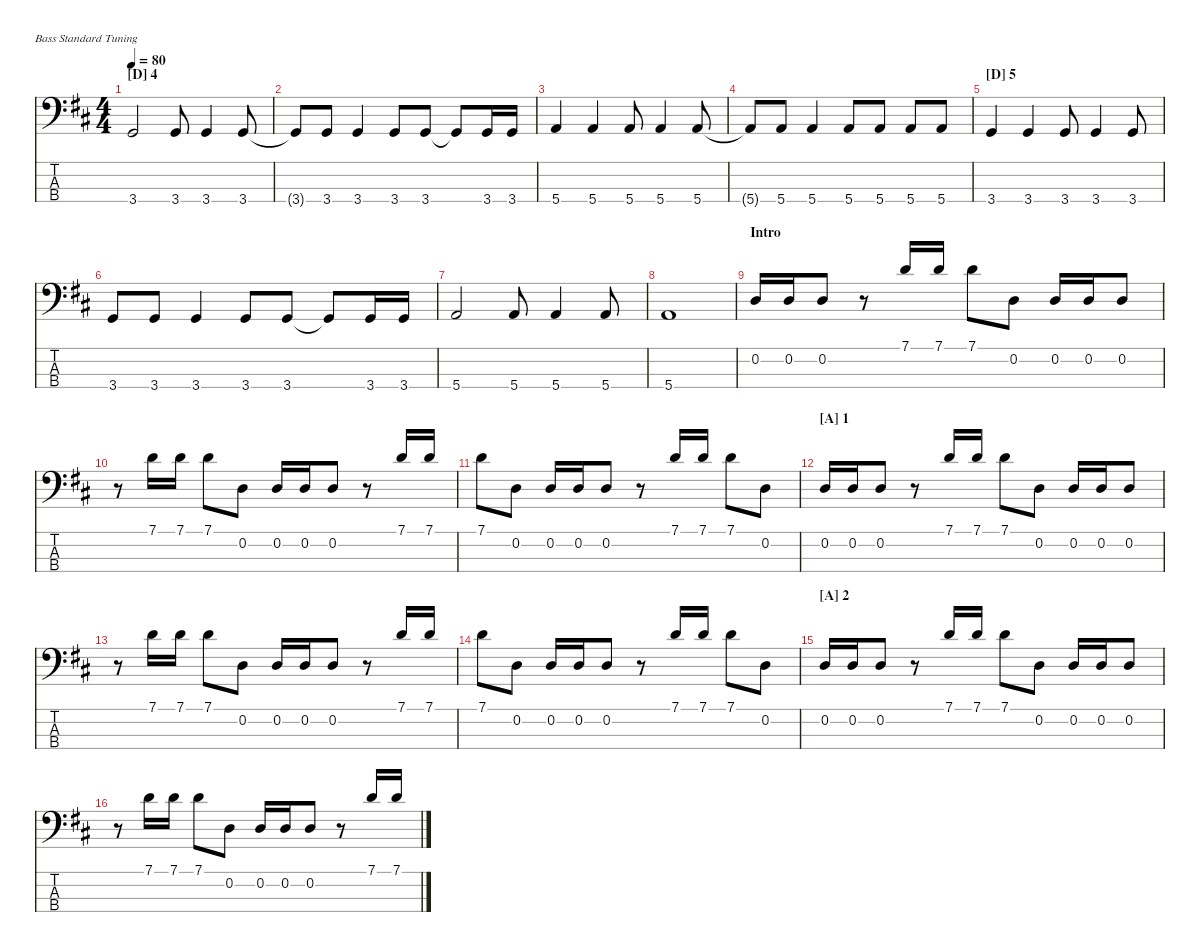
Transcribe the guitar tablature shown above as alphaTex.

\hideDynamics
\bracketExtendMode nobrackets
\singleTrackTrackNamePolicy hidden
\multiTrackTrackNamePolicy hidden
\otherSystemsTrackNameOrientation horizontal
\track ("Bass" "E-Bass") {instrument electricbassfinger}
\staff {score tabs}
\tuning (G2 D2 A1 E1)
\ts (4 4)
\section ("D" "4")
\tempo 80
\clef f4
\ks d
3.4{acc forcenatural}.2{dy f beam Up} 3.4{acc forcenatural}.8{beam Up} 3.4{acc forcenatural}.4{beam Up} 3.4{acc forcenatural}.8{beam Up} |
3.4{t acc forcenatural}.8{beam Up} 3.4{acc forcenatural}.8{beam Up} 3.4{acc forcenatural}.4{beam Up} 3.4{acc forcenatural}.8{beam Up} 3.4{acc forcenatural}.8{beam Up} 3.4{t acc forcenatural}.8{beam Up} 3.4{acc forcenatural}.16{beam Up} 3.4{acc forcenatural}.16{beam Up} |
5.4{acc forcenatural}.4{beam Up} 5.4{acc forcenatural}.4{beam Up} 5.4{acc forcenatural}.8{beam Up} 5.4{acc forcenatural}.4{beam Up} 5.4{acc forcenatural}.8{beam Up} |
5.4{t acc forcenatural}.8{beam Up} 5.4{acc forcenatural}.8{beam Up} 5.4{acc forcenatural}.4{beam Up} 5.4{acc forcenatural}.8{beam Up} 5.4{acc forcenatural}.8{beam Up} 5.4{acc forcenatural}.8{beam Up} 5.4{acc forcenatural}.8{beam Up} |
\section ("D" "5")
3.4{acc forcenatural}.4{beam Up} 3.4{acc forcenatural}.4{beam Up} 3.4{acc forcenatural}.8{beam Up} 3.4{acc forcenatural}.4{beam Up} 3.4{acc forcenatural}.8{beam Up} |
3.4{acc forcenatural}.8{beam Up} 3.4{acc forcenatural}.8{beam Up} 3.4{acc forcenatural}.4{beam Up} 3.4{acc forcenatural}.8{beam Up} 3.4{acc forcenatural}.8{beam Up} 3.4{t acc forcenatural}.8{beam Up} 3.4{acc forcenatural}.16{beam Up} 3.4{acc forcenatural}.16{beam Up} |
5.4{acc forcenatural}.2{beam Up} 5.4{acc forcenatural}.8{beam Up} 5.4{acc forcenatural}.4{beam Up} 5.4{acc forcenatural}.8{beam Up} |
5.4{acc forcenatural}.1{beam Up} |
\section ("" "Intro")
0.2{acc forcenatural}.16{beam Up} 0.2{acc forcenatural}.16{beam Up} 0.2{acc forcenatural}.8{beam Up} r.8{beam Up} 7.1{acc forcenatural}.16{beam Down} 7.1{acc forcenatural}.16{beam Down} 7.1{acc forcenatural}.8{beam Down} 0.2{acc forcenatural}.8{beam Down} 0.2{acc forcenatural}.16{beam Up} 0.2{acc forcenatural}.16{beam Up} 0.2{acc forcenatural}.8{beam Up} |
r.8{beam Down} 7.1{acc forcenatural}.16{beam Down} 7.1{acc forcenatural}.16{beam Down} 7.1{acc forcenatural}.8{beam Down} 0.2{acc forcenatural}.8{beam Down} 0.2{acc forcenatural}.16{beam Up} 0.2{acc forcenatural}.16{beam Up} 0.2{acc forcenatural}.8{beam Up} r.8{beam Up} 7.1{acc forcenatural}.16{beam Down} 7.1{acc forcenatural}.16{beam Down} |
7.1{acc forcenatural}.8{beam Down} 0.2{acc forcenatural}.8{beam Down} 0.2{acc forcenatural}.16{beam Up} 0.2{acc forcenatural}.16{beam Up} 0.2{acc forcenatural}.8{beam Up} r.8{beam Up} 7.1{acc forcenatural}.16{beam Down} 7.1{acc forcenatural}.16{beam Down} 7.1{acc forcenatural}.8{beam Down} 0.2{acc forcenatural}.8{beam Down} |
\section ("A" "1")
0.2{acc forcenatural}.16{beam Up} 0.2{acc forcenatural}.16{beam Up} 0.2{acc forcenatural}.8{beam Up} r.8{beam Up} 7.1{acc forcenatural}.16{beam Down} 7.1{acc forcenatural}.16{beam Down} 7.1{acc forcenatural}.8{beam Down} 0.2{acc forcenatural}.8{beam Down} 0.2{acc forcenatural}.16{beam Up} 0.2{acc forcenatural}.16{beam Up} 0.2{acc forcenatural}.8{beam Up} |
r.8{beam Down} 7.1{acc forcenatural}.16{beam Down} 7.1{acc forcenatural}.16{beam Down} 7.1{acc forcenatural}.8{beam Down} 0.2{acc forcenatural}.8{beam Down} 0.2{acc forcenatural}.16{beam Up} 0.2{acc forcenatural}.16{beam Up} 0.2{acc forcenatural}.8{beam Up} r.8{beam Up} 7.1{acc forcenatural}.16{beam Down} 7.1{acc forcenatural}.16{beam Down} |
7.1{acc forcenatural}.8{beam Down} 0.2{acc forcenatural}.8{beam Down} 0.2{acc forcenatural}.16{beam Up} 0.2{acc forcenatural}.16{beam Up} 0.2{acc forcenatural}.8{beam Up} r.8{beam Up} 7.1{acc forcenatural}.16{beam Down} 7.1{acc forcenatural}.16{beam Down} 7.1{acc forcenatural}.8{beam Down} 0.2{acc forcenatural}.8{beam Down} |
\section ("A" "2")
0.2{acc forcenatural}.16{beam Up} 0.2{acc forcenatural}.16{beam Up} 0.2{acc forcenatural}.8{beam Up} r.8{beam Up} 7.1{acc forcenatural}.16{beam Down} 7.1{acc forcenatural}.16{beam Down} 7.1{acc forcenatural}.8{beam Down} 0.2{acc forcenatural}.8{beam Down} 0.2{acc forcenatural}.16{beam Up} 0.2{acc forcenatural}.16{beam Up} 0.2{acc forcenatural}.8{beam Up} |
r.8{beam Down} 7.1{acc forcenatural}.16{beam Down} 7.1{acc forcenatural}.16{beam Down} 7.1{acc forcenatural}.8{beam Down} 0.2{acc forcenatural}.8{beam Down} 0.2{acc forcenatural}.16{beam Up} 0.2{acc forcenatural}.16{beam Up} 0.2{acc forcenatural}.8{beam Up} r.8{beam Up} 7.1{acc forcenatural}.16{beam Down} 7.1{acc forcenatural}.16{beam Down}
